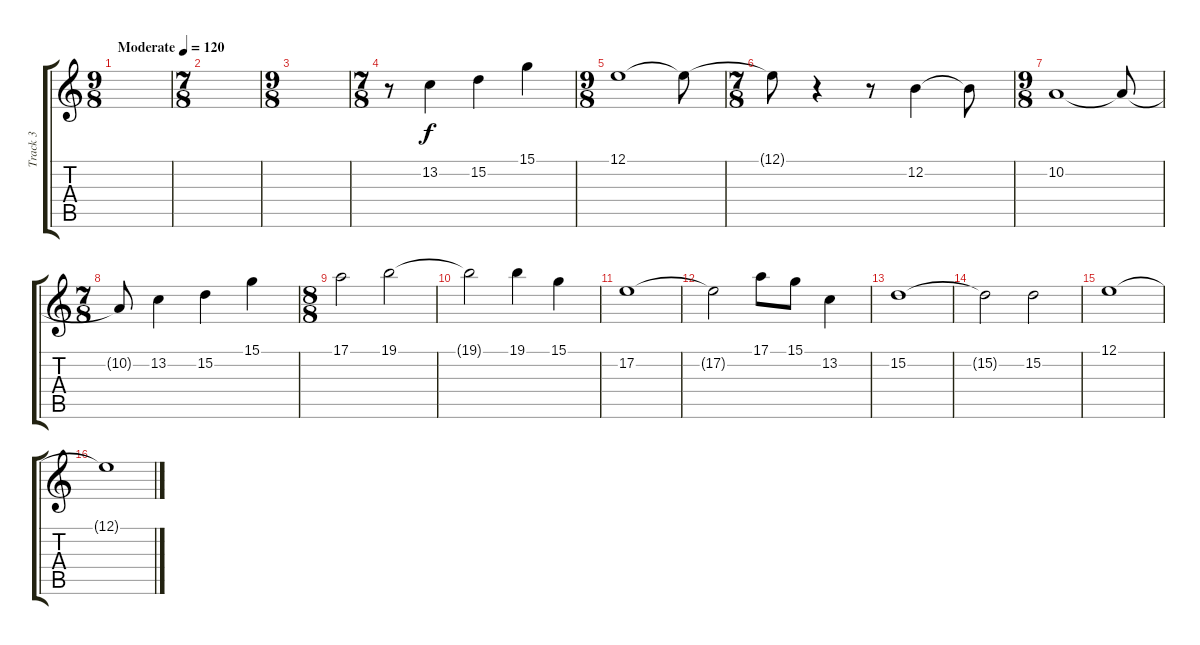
\track ("Track 3" "Track 3") {instrument flute}
\staff {score tabs}
\tuning (E4 B3 G3 D3 A2 E2) {hide}
\ts (9 8)
\tempo (120 "Moderate")
\clef g2
\ks c
|
\ts (7 8)
|
\ts (9 8)
|
\ts (7 8)
r.8 13.2.4 15.2.4 15.1.4 |
\ts (9 8)
12.1.1 12.1{t}.8 |
\ts (7 8)
12.1{t}.8 r.4 r.8 12.2.4 12.2{t}.8 |
\ts (9 8)
10.2.1 10.2{t}.8 |
\ts (7 8)
10.2{t}.8 13.2.4 15.2.4 15.1.4 |
\ts (8 8)
17.1.2 19.1.2 |
19.1{t}.2 19.1.4 15.1.4 |
17.2.1 |
17.2{t}.2 17.1.8 15.1.8 13.2.4 |
15.2.1 |
15.2{t}.2 15.2.2 |
12.1.1 |
12.1{t}.1{volume 9}
